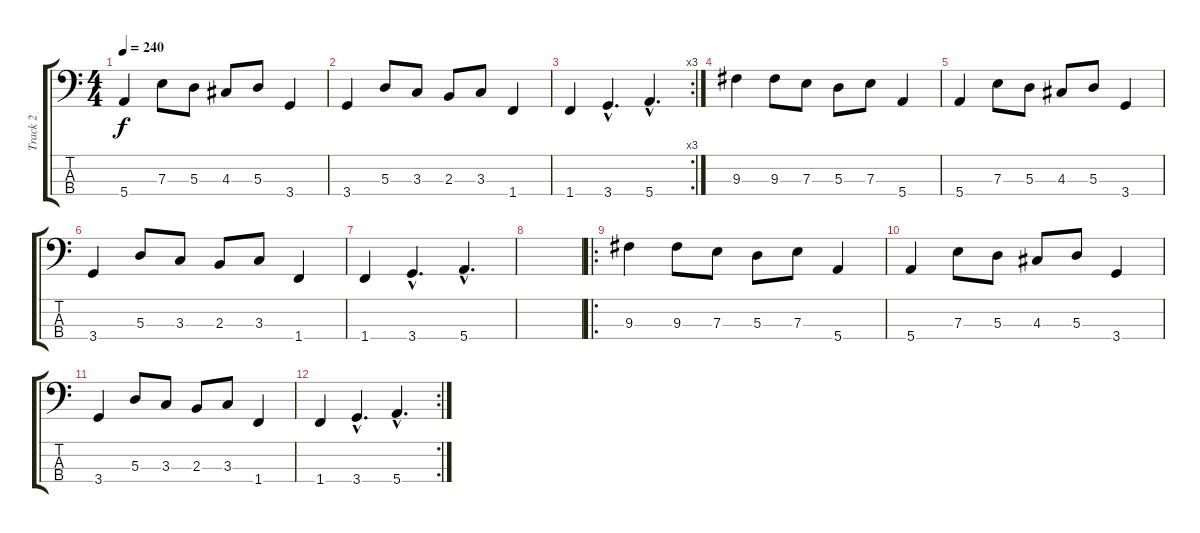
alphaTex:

\track ("Track 2" "Track 2") {instrument electricbassfinger}
\staff {score tabs}
\tuning (G2 D2 A1 E1) {hide}
\ts (4 4)
\tempo 240
\clef f4
\ks c
5.4.4{dy f} 7.3.8 5.3.8 4.3.8 5.3.8 3.4.4 |
3.4.4 5.3.8 3.3.8 2.3.8 3.3.8 1.4.4 |
\rc 3
1.4.4 3.4{hac}.4{d} 5.4{hac}.4{d} |
9.3.4 9.3.8 7.3.8 5.3.8 7.3.8 5.4.4 |
5.4.4 7.3.8 5.3.8 4.3.8 5.3.8 3.4.4 |
3.4.4 5.3.8 3.3.8 2.3.8 3.3.8 1.4.4 |
1.4.4 3.4{hac}.4{d} 5.4{hac}.4{d} |
|
\ro
9.3.4 9.3.8 7.3.8 5.3.8 7.3.8 5.4.4 |
5.4.4 7.3.8 5.3.8 4.3.8 5.3.8 3.4.4 |
3.4.4 5.3.8 3.3.8 2.3.8 3.3.8 1.4.4 |
\rc 2
1.4.4 3.4{hac}.4{d} 5.4{hac}.4{d}
